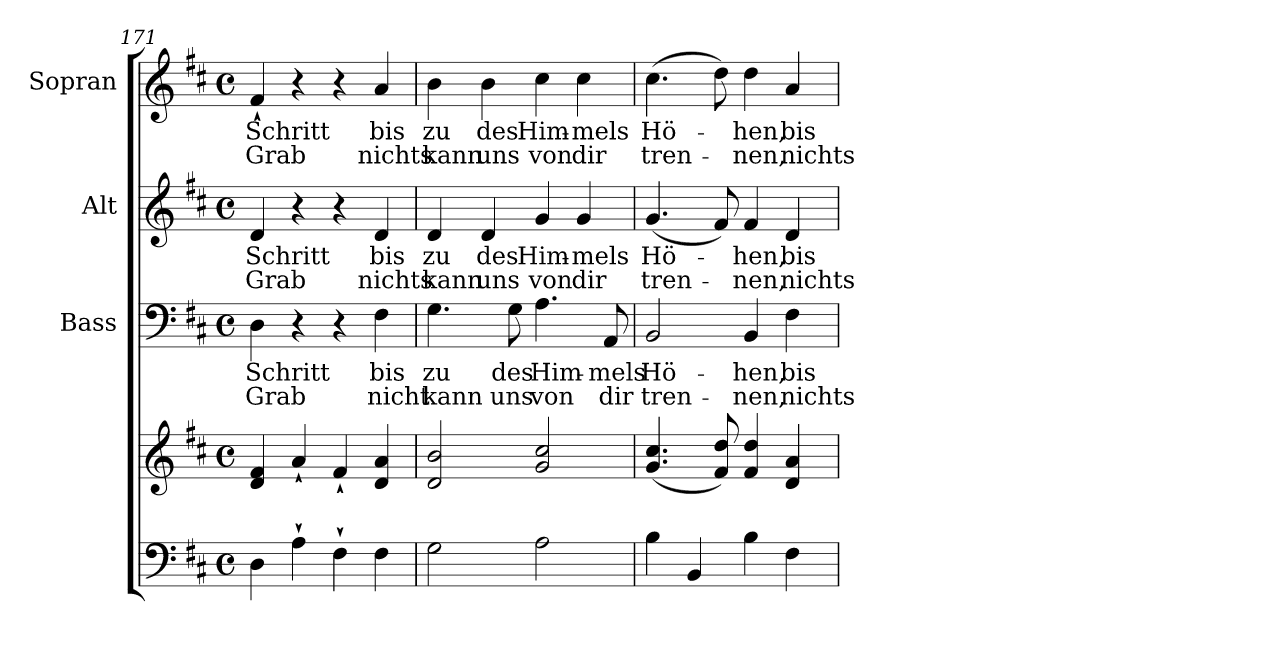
**kern	**kern	**kern	**text	**text	**kern	**text	**text	**kern	**text	**text
*part4	*part4	*part3	*part3	*part3	*part2	*part2	*part2	*part1	*part1	*part1
*staff5	*staff4	*staff3	*staff3	*staff3	*staff2	*staff2	*staff2	*staff1	*staff1	*staff1
*	*	*I"Bass	*	*	*I"Alt	*	*	*I"Sopran	*	*
*	*	*I'B.	*	*	*I'A.	*	*	*I'S.	*	*
*clefF4	*clefG2	*clefF4	*	*	*clefG2	*	*	*clefG2	*	*
*k[f#c#]	*k[f#c#]	*k[f#c#]	*	*	*k[f#c#]	*	*	*k[f#c#]	*	*
*D:	*D:	*D:	*	*	*D:	*	*	*D:	*	*
*M4/4	*M4/4	*M4/4	*	*	*M4/4	*	*	*M4/4	*	*
*met(c)	*met(c)	*met(c)	*	*	*met(c)	*	*	*met(c)	*	*
=171	=171	=171	=171	=171	=171	=171	=171	=171	=171	=171
!	!	!	!LO:LY:b	!LO:LY:b	!	!LO:LY:b	!LO:LY:b	!	!LO:LY:b	!LO:LY:b
4D\	4d/ 4f#/	4D\	Schritt	Grab	4d/	Schritt	Grab	4f#`>/	Schritt	Grab
4A`>\	4a`</	4r	.	.	4r	.	.	4r	.	.
4F#`>\	4f#`</	4r	.	.	4r	.	.	4r	.	.
!	!	!	!LO:LY:b	!LO:LY:b	!	!LO:LY:b	!LO:LY:b	!	!LO:LY:b	!LO:LY:b
4F#\	4d/ 4a/	4F#\	bis	nicht	4d/	bis	nichts	4a/	bis	nichts
=172	=172	=172	=172	=172	=172	=172	=172	=172	=172	=172
!	!	!	!LO:LY:b	!LO:LY:b	!	!LO:LY:b	!LO:LY:b	!	!LO:LY:b	!LO:LY:b
2G\	2d/ 2b/	4.G\	zu	kann	4d/	zu	kann	4b\	zu	kann
!	!	!	!	!	!	!LO:LY:b	!LO:LY:b	!	!LO:LY:b	!LO:LY:b
.	.	.	.	.	4d/	des	uns	4b\	des	uns
!	!	!	!LO:LY:b	!LO:LY:b	!	!	!	!	!	!
.	.	8G\	des	uns	.	.	.	.	.	.
!	!	!	!LO:LY:b	!LO:LY:b	!	!LO:LY:b	!LO:LY:b	!	!LO:LY:b	!LO:LY:b
2A\	2g/ 2cc#/	4.A\	Him-	von	4g/	Him-	von	4cc#\	Him-	von
!	!	!	!	!	!	!LO:LY:b	!LO:LY:b	!	!LO:LY:b	!LO:LY:b
.	.	.	.	.	4g/	-mels	dir	4cc#\	-mels	dir
!	!	!	!LO:LY:b	!LO:LY:b	!	!	!	!	!	!
.	.	8AA/	-mels	dir	.	.	.	.	.	.
=173	=173	=173	=173	=173	=173	=173	=173	=173	=173	=173
!	!	!	!LO:LY:b	!LO:LY:b	!	!LO:LY:b	!LO:LY:b	!	!LO:LY:b	!LO:LY:b
4B\	(<4.g/ 4.cc#/	2BB/	Hö-	tren-	(<4.g/	Hö-	tren-	(>4.cc#\	Hö-	tren-
4BB/	.	.	.	.	.	.	.	.	.	.
.	8f#/ 8dd/)	.	.	.	8f#/)	.	.	8dd\)	.	.
!	!	!	!LO:LY:b	!LO:LY:b	!	!LO:LY:b	!LO:LY:b	!	!LO:LY:b	!LO:LY:b
4B\	4f#/ 4dd/	4BB/	-hen,	-nen,	4f#/	-hen,	-nen,	4dd\	-hen,	-nen,
!	!	!	!LO:LY:b	!LO:LY:b	!	!LO:LY:b	!LO:LY:b	!	!LO:LY:b	!LO:LY:b
4F#\	4d/ 4a/	4F#\	bis	nichts	4d/	bis	nichts	4a/	bis	nichts
=	=	=	=	=	=	=	=	=	=	=
*-	*-	*-	*-	*-	*-	*-	*-	*-	*-	*-
